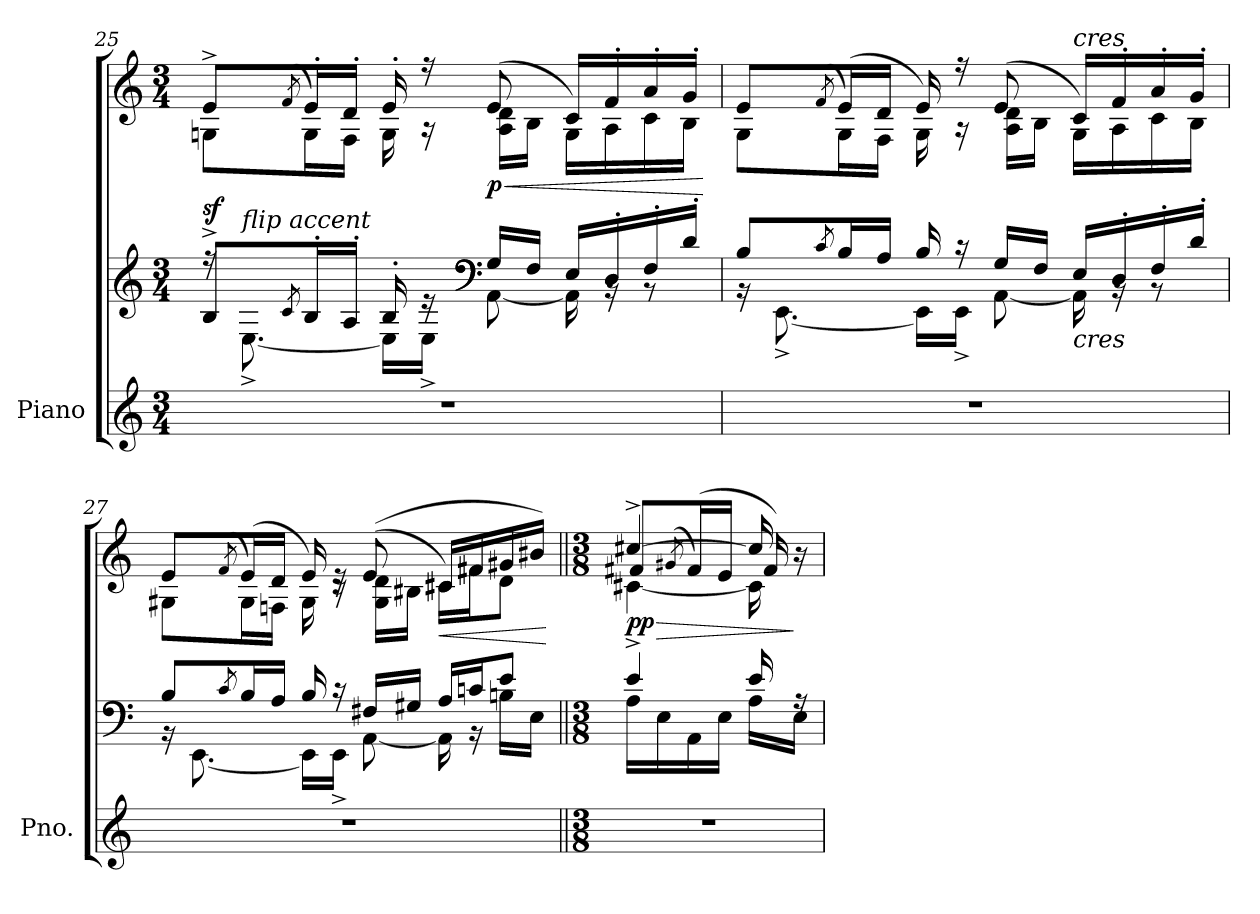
**kern	**kern	**kern	**dynam
*part1	*part1	*part1	*part1
*staff3	*staff2	*staff1	*staff1/2/3
*I"Piano	*	*	*
*I'Pno.	*	*	*
*clefG2	*clefG2	*clefG2	*
*k[]	*k[]	*k[]	*
*M3/4	*M3/4	*M3/4	*
=25	=25	=25	=25
*	*^	*^	*
!	!	!	!	!	!LO:DY:a=2
2.r	8B^/L	16rff	8e^/L	8Gn\L	sf
!	!	!LO:TX:a:i:t=flip accent	!	!	!
.	.	[8.E^\	.	.	.
.	8qc/	.	(<8qf/	.	.
.	16B'/L	.	16e'/L)	16G\L	.
.	16A'/JJ	.	16d'/JJ	16F\JJ	.
.	16B'/	16E\LL]	16e'/	16G\	.
*	*	*	*MM74	*	*
.	16re	16E^\JJ	16r	16r	.
*	*clefF4	*	*	*	*
!	!	!	!	!	!LO:HP:b
!	!	!	!	!	!LO:DY:n=1:b
.	16G/LL	[8AA\	(>8e/	16A\ 16d\LL	< p
.	16F/JJ	.	.	16B\JJ	.
.	16E/LL	16AA\]	16c/LL)	16G\LL	.
.	16D'/	16rBB	16f'/	16A\	.
.	16F'/	8rBB	16a'/	16c\	.
.	16d'/JJ	.	16g'/JJ	16B\JJ	.
*	*v	*v	*	*	*
*	*	*v	*v	*
.	.	.	[
!!LO:LB:g=z
=26	=26	=26	=26
*	*^	*^	*
2.r	8B/L	16rBB	8e/L	8G\L	.
.	.	[8.EE^\	.	.	.
.	8qc/	.	(<8qf/	.	.
.	16B/L	.	(>16e/L)	16G\L	.
.	16A/JJ	.	16d/JJ	16F\JJ	.
.	16B/	16EE\LL]	16e/)	16G\	.
*	*	*	*MM73	*	*
.	16r	16EE^\JJ	16r	16r	.
!	!	!	!	!	!LO:DY:b
.	16G/LL	[8AA\	(>8e/	16A\ 16d\LL	other-dynamics
.	16F/JJ	.	.	16B\JJ	.
!	!	!	!LO:TX:a:i:t=cres	!	!
!	!LO:TX:b:i:t=cres	!	!	!	!
.	16E/LL	16AA\]	16c/LL)	16G\LL	.
.	16D'/	16rBB	16f'/	16A\	.
.	16F'/	8rBB	16a'/	16c\	.
.	16d'/JJ	.	16g'/JJ	16B\JJ	.
=27	=27	=27	=27	=27	=27
2.r	8B/L	16rBB	8e/L	8G#X\L	.
.	.	[8.EE\	.	.	.
.	8qc/	.	(<8qf/	.	.
.	16B/L	.	(>16e/L)	16G#\L	.
.	16A/JJ	.	16d/JJ	16Fn\JJ	.
*	*	*	*MM72	*	*
.	16B/	16EE\LL]	16e/)	16G#\	.
.	16r	16EE^\JJ	16rc	16re	.
*	*	*	*MM69	*	*
.	16F#X/LL	[8AA\	(>(>8e/	16G#\ 16d\LL	.
.	16G#X/JJ	.	.	16B#X\JJ	.
*	*	*	*MM65	*	*
!	!	!	!	!	!LO:HP:b
.	16A/LL	16AA\]	16c#X/LL)	16c#\LL	<
.	16cn/J	16r	16f#X/	16f#\J	.
*	*	*	*MM54	*	*
.	8e/J	16Bn\LL	16g#X/	8d\J	.
.	.	16E\JJ	16b#X/JJ)	.	.
*	*v	*v	*	*	*
*	*	*v	*v	*
.	.	.	[
=28||	=28||	=28||	=28||
*M3/8	*M3/8	*M3/8	*
*	*	*MM69	*
*	*^	*	*
!	!	!	!LO:TX:a:B:t=M.	!
!	!	!	!LO:TX:b:i:t=simplify dynamics	!
!	!	!	!LO:TX:a:i:t=2 mesures en font une antérieure	!
!	!	!	!	!LO:HP:b
*	*	*	*^	*
*	*	*	*	*^	*
!	!	!	!	!	!	!LO:DY:n=1:b
4.r	4e^/	16A\LL	[4cc#X^/	[4c#X\	8f#X/L	> pp
.	.	16E\	.	.	.	.
.	.	.	.	.	(<8qg#X/	.
.	.	16AA\	.	.	(<16f#/L)	.
.	.	16E\JJ	.	.	16e/JJ	.
.	16e/	16A\LL	16cc#/]	16c#\]	16f#/)	.
.	16rA	16E\JJ	16r	16ryy	16ryy	]
*	*v	*v	*	*	*	*
*	*	*v	*v	*v	*
=	=	=	=
*-	*-	*-	*-
